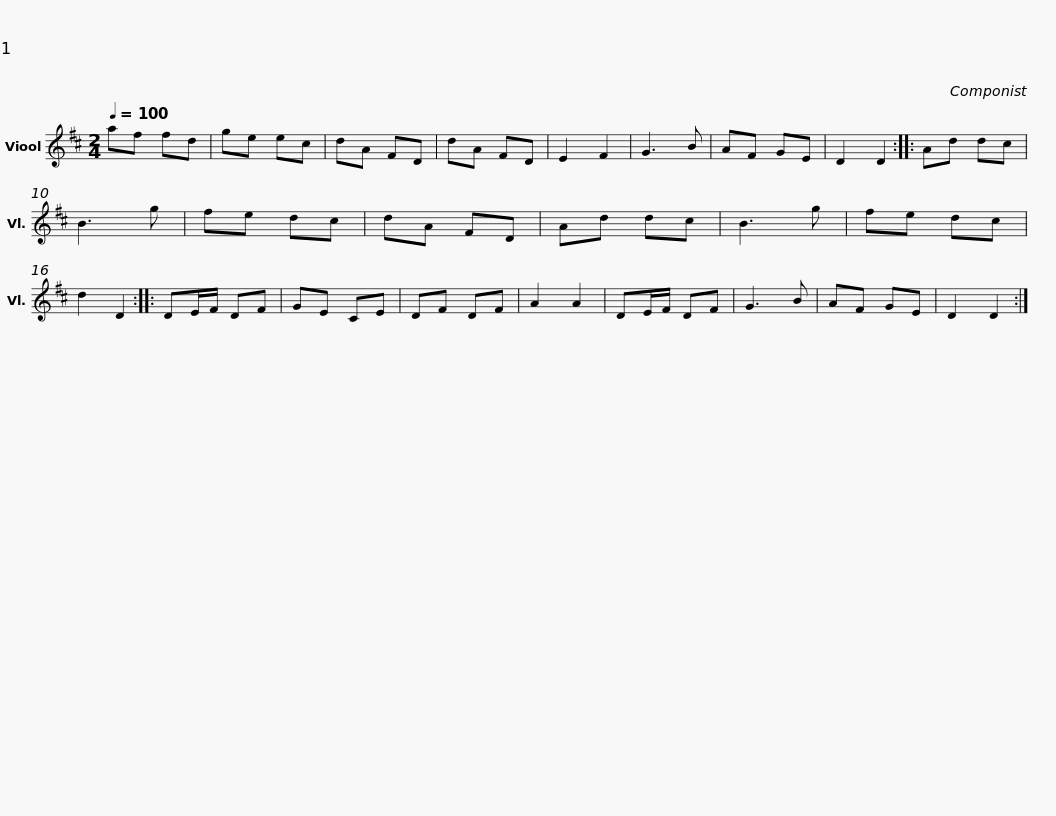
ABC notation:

X:1
L:1/8
Q:1/4=100
M:2/4
I:linebreak $
K:D
V:1 treble
V:1
 af fd | ge ec | dA FD | dA FD | E2 F2 | %5
 G3 B | AF GE | D2 D2 ::$ Ad dc | B3 g | %10
 fe dc | dA FD | Ad dc | B3 g | fe dc | %15
 d2 D2 ::$ DE/F/ DF | GE CE | DF DF | A2 A2 | %20
 DE/F/ DF | G3 B | AF GE | D2 D2 :| %24
